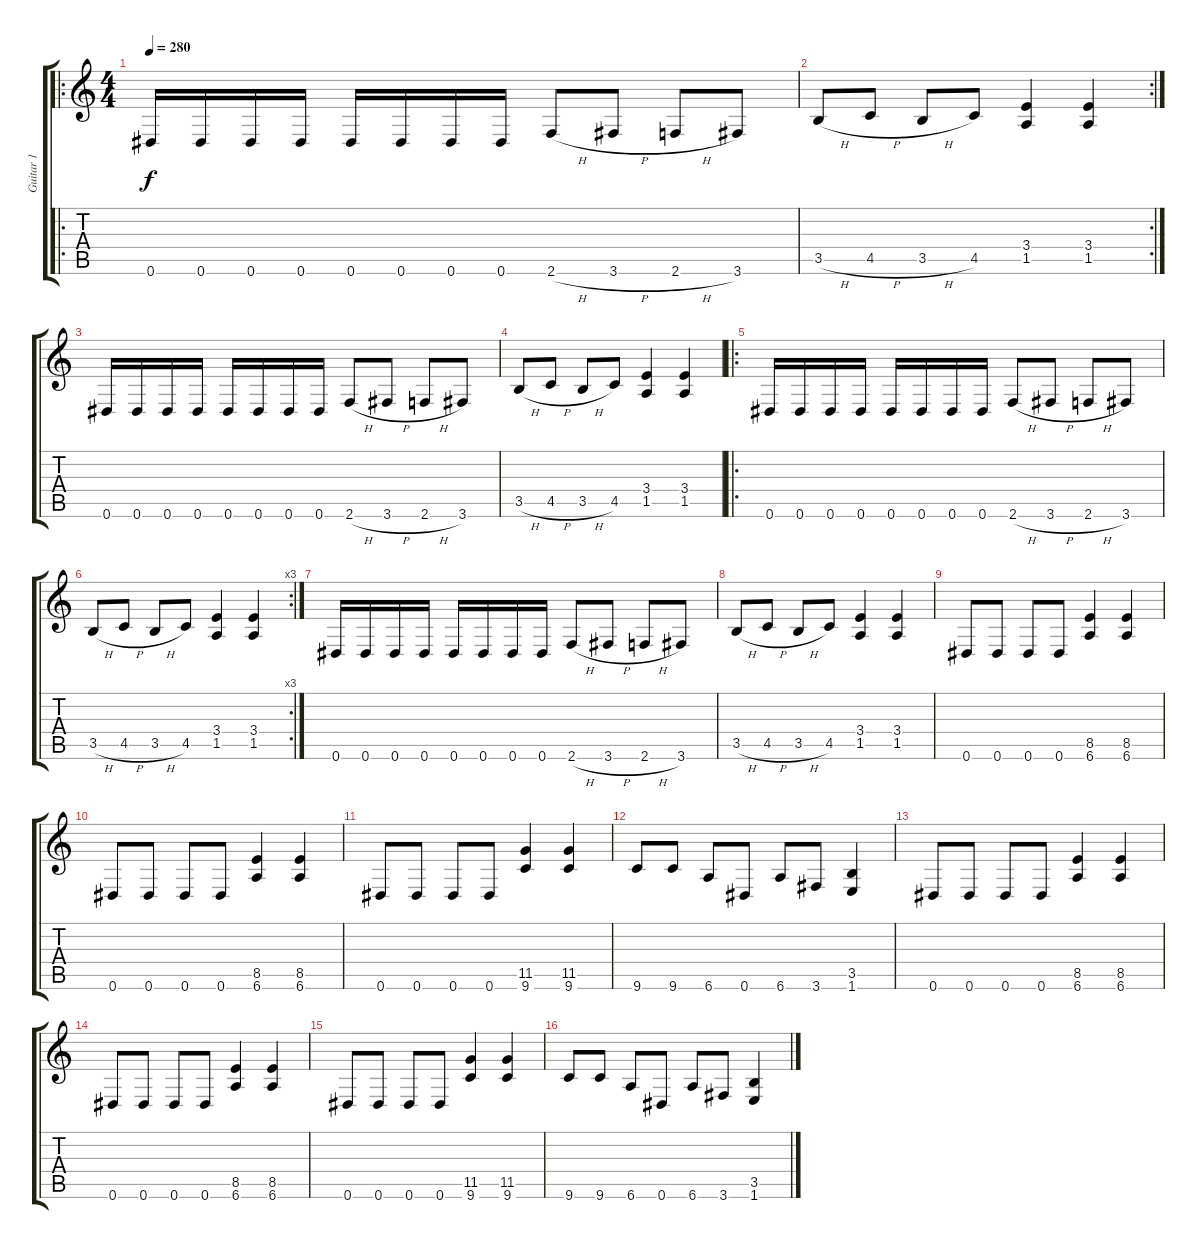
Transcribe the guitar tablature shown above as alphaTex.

\track ("Guitar 1" "Guitar 1") {instrument distortionguitar}
\staff {score tabs}
\tuning (Eb4 Bb3 Gb3 Db3 Ab2 Eb2) {hide}
\ro
\ts (4 4)
\tempo 280
\clef g2
\ks c
0.6.16{dy f} 0.6.16 0.6.16 0.6.16 0.6.16 0.6.16 0.6.16 0.6.16 2.6{h}.8 3.6{h}.8 2.6{h}.8 3.6.8 |
\rc 2
3.5{h}.8 4.5{h}.8 3.5{h}.8 4.5.8 (3.4 1.5).4 (3.4 1.5).4 |
0.6.16 0.6.16 0.6.16 0.6.16 0.6.16 0.6.16 0.6.16 0.6.16 2.6{h}.8 3.6{h}.8 2.6{h}.8 3.6.8 |
3.5{h}.8 4.5{h}.8 3.5{h}.8 4.5.8 (3.4 1.5).4 (3.4 1.5).4 |
\ro
0.6.16 0.6.16 0.6.16 0.6.16 0.6.16 0.6.16 0.6.16 0.6.16 2.6{h}.8 3.6{h}.8 2.6{h}.8 3.6.8 |
\rc 3
3.5{h}.8 4.5{h}.8 3.5{h}.8 4.5.8 (3.4 1.5).4 (3.4 1.5).4 |
0.6.16 0.6.16 0.6.16 0.6.16 0.6.16 0.6.16 0.6.16 0.6.16 2.6{h}.8 3.6{h}.8 2.6{h}.8 3.6.8 |
3.5{h}.8 4.5{h}.8 3.5{h}.8 4.5.8 (3.4 1.5).4 (3.4 1.5).4 |
0.6.8 0.6.8 0.6.8 0.6.8 (8.5 6.6).4 (8.5 6.6).4 |
0.6.8 0.6.8 0.6.8 0.6.8 (8.5 6.6).4 (8.5 6.6).4 |
0.6.8 0.6.8 0.6.8 0.6.8 (11.5 9.6).4 (11.5 9.6).4 |
9.6.8 9.6.8 6.6.8 0.6.8 6.6.8 3.6.8 (3.5 1.6).4 |
0.6.8 0.6.8 0.6.8 0.6.8 (8.5 6.6).4 (8.5 6.6).4 |
0.6.8 0.6.8 0.6.8 0.6.8 (8.5 6.6).4 (8.5 6.6).4 |
0.6.8 0.6.8 0.6.8 0.6.8 (11.5 9.6).4 (11.5 9.6).4 |
9.6.8 9.6.8 6.6.8 0.6.8 6.6.8 3.6.8 (3.5 1.6).4
